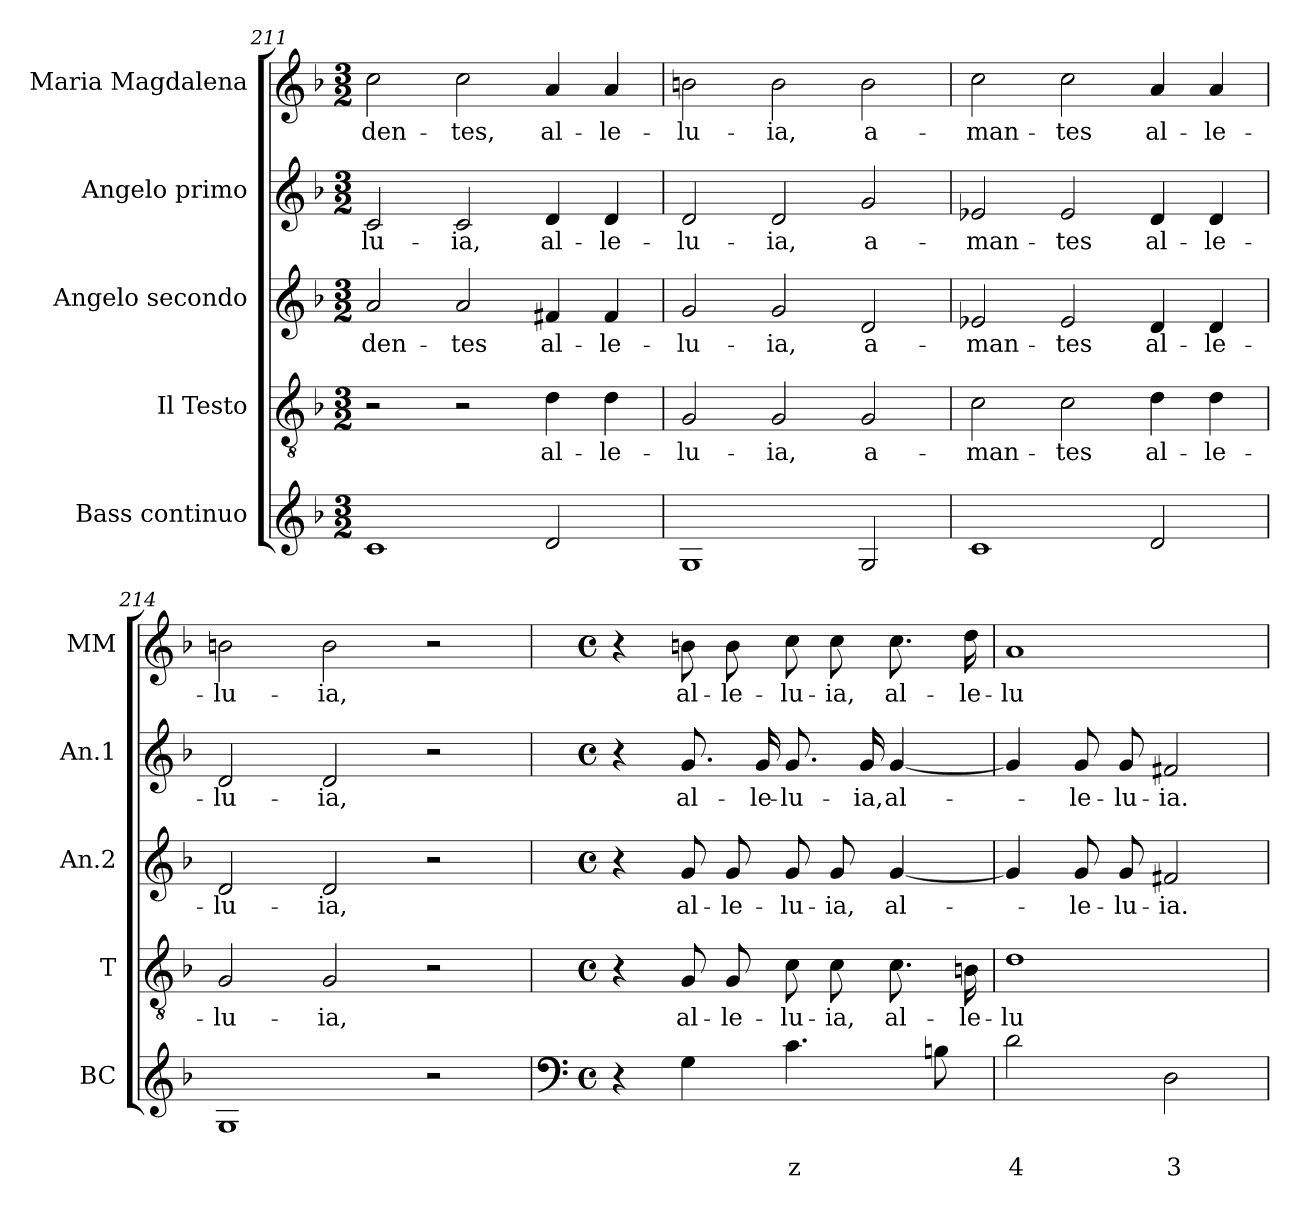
**kern	**text	**text	**kern	**text	**kern	**text	**kern	**text	**kern	**text
*part5	*part5	*part5	*part4	*part4	*part3	*part3	*part2	*part2	*part1	*part1
*staff5	*staff5	*staff5	*staff4	*staff4	*staff3	*staff3	*staff2	*staff2	*staff1	*staff1
*I"Bass continuo	*	*	*I"Il Testo	*	*I"Angelo  secondo	*	*I"Angelo  primo	*	*I"Maria  Magdalena	*
*I'BC	*	*	*I'T	*	*I'An.2	*	*I'An.1	*	*I'MM	*
!!LO:LB:g=z
*clefG2	*	*	*clefGv2	*	*clefG2	*	*clefG2	*	*clefG2	*
*k[b-]	*	*	*k[b-]	*	*k[b-]	*	*k[b-]	*	*k[b-]	*
*F:	*	*	*F:	*	*F:	*	*F:	*	*F:	*
*M3/2	*	*	*M3/2	*	*M3/2	*	*M3/2	*	*M3/2	*
=211	=211	=211	=211	=211	=211	=211	=211	=211	=211	=211
!	!	!	!	!	!	!LO:LY:b	!	!	!	!
!	!	!	!	!	!	!	!	!LO:LY:b	!	!
!	!	!	!	!	!	!	!	!	!	!LO:LY:b
1c	.	.	2r	.	2a/	-den-	2c/	-lu-	2cc\	-den-
!	!	!	!	!	!	!LO:LY:b	!	!	!	!
!	!	!	!	!	!	!	!	!LO:LY:b	!	!
!	!	!	!	!	!	!	!	!	!	!LO:LY:b
.	.	.	2r	.	2a/	-tes	2c/	-ia,	2cc\	-tes,
!	!	!	!	!LO:LY:b	!	!	!	!	!	!
!	!	!	!	!	!	!LO:LY:b	!	!	!	!
!	!	!	!	!	!	!	!	!LO:LY:b	!	!
!	!	!	!	!	!	!	!	!	!	!LO:LY:b
2d/	.	.	4d\	al-	4f#X/	al-	4d/	al-	4a/	al-
!	!	!	!	!LO:LY:b	!	!	!	!	!	!
!	!	!	!	!	!	!LO:LY:b	!	!	!	!
!	!	!	!	!	!	!	!	!LO:LY:b	!	!
!	!	!	!	!	!	!	!	!	!	!LO:LY:b
.	.	.	4d\	-le-	4f#/	-le-	4d/	-le-	4a/	-le-
=212	=212	=212	=212	=212	=212	=212	=212	=212	=212	=212
!	!	!	!	!LO:LY:b	!	!	!	!	!	!
!	!	!	!	!	!	!LO:LY:b	!	!	!	!
!	!	!	!	!	!	!	!	!LO:LY:b	!	!
!	!	!	!	!	!	!	!	!	!	!LO:LY:b
1G	.	.	2G/	-lu-	2g/	-lu-	2d/	-lu-	2bn\	-lu-
!	!	!	!	!LO:LY:b	!	!	!	!	!	!
!	!	!	!	!	!	!LO:LY:b	!	!	!	!
!	!	!	!	!	!	!	!	!LO:LY:b	!	!
!	!	!	!	!	!	!	!	!	!	!LO:LY:b
.	.	.	2G/	-ia,	2g/	-ia,	2d/	-ia,	2b\	-ia,
!	!	!	!	!LO:LY:b	!	!	!	!	!	!
!	!	!	!	!	!	!LO:LY:b	!	!	!	!
!	!	!	!	!	!	!	!	!LO:LY:b	!	!
!	!	!	!	!	!	!	!	!	!	!LO:LY:b
2G/	.	.	2G/	a-	2d/	a-	2g/	a-	2b\	a-
=213	=213	=213	=213	=213	=213	=213	=213	=213	=213	=213
!	!	!	!	!LO:LY:b	!	!	!	!	!	!
!	!	!	!	!	!	!LO:LY:b	!	!	!	!
!	!	!	!	!	!	!	!	!LO:LY:b	!	!
!	!	!	!	!	!	!	!	!	!	!LO:LY:b
1c	.	.	2c\	-man-	2e-X/	-man-	2e-X/	-man-	2cc\	-man-
!	!	!	!	!LO:LY:b	!	!	!	!	!	!
!	!	!	!	!	!	!LO:LY:b	!	!	!	!
!	!	!	!	!	!	!	!	!LO:LY:b	!	!
!	!	!	!	!	!	!	!	!	!	!LO:LY:b
.	.	.	2c\	-tes	2e-/	-tes	2e-/	-tes	2cc\	-tes
!	!	!	!	!LO:LY:b	!	!	!	!	!	!
!	!	!	!	!	!	!LO:LY:b	!	!	!	!
!	!	!	!	!	!	!	!	!LO:LY:b	!	!
!	!	!	!	!	!	!	!	!	!	!LO:LY:b
2d/	.	.	4d\	al-	4d/	al-	4d/	al-	4a/	al-
!	!	!	!	!LO:LY:b	!	!	!	!	!	!
!	!	!	!	!	!	!LO:LY:b	!	!	!	!
!	!	!	!	!	!	!	!	!LO:LY:b	!	!
!	!	!	!	!	!	!	!	!	!	!LO:LY:b
.	.	.	4d\	-le-	4d/	-le-	4d/	-le-	4a/	-le-
=214	=214	=214	=214	=214	=214	=214	=214	=214	=214	=214
!	!	!	!	!LO:LY:b	!	!	!	!	!	!
!	!	!	!	!	!	!LO:LY:b	!	!	!	!
!	!	!	!	!	!	!	!	!LO:LY:b	!	!
!	!	!	!	!	!	!	!	!	!	!LO:LY:b
1G	.	.	2G/	-lu-	2d/	-lu-	2d/	-lu-	2bn\	-lu-
!	!	!	!	!LO:LY:b	!	!	!	!	!	!
!	!	!	!	!	!	!LO:LY:b	!	!	!	!
!	!	!	!	!	!	!	!	!LO:LY:b	!	!
!	!	!	!	!	!	!	!	!	!	!LO:LY:b
.	.	.	2G/	-ia,	2d/	-ia,	2d/	-ia,	2b\	-ia,
2r	.	.	2r	.	2r	.	2r	.	2r	.
=215	=215	=215	=215	=215	=215	=215	=215	=215	=215	=215
*clefF4	*	*	*	*	*	*	*	*	*	*
*M4/4	*	*	*M4/4	*	*M4/4	*	*M4/4	*	*M4/4	*
*met(c)	*	*	*met(c)	*	*met(c)	*	*met(c)	*	*met(c)	*
4r	.	.	4r	.	4r	.	4r	.	4r	.
!	!	!	!	!LO:LY:b	!	!	!	!	!	!
!	!	!	!	!	!	!LO:LY:b	!	!	!	!
!	!	!	!	!	!	!	!	!LO:LY:b	!	!
!	!	!	!	!	!	!	!	!	!	!LO:LY:b
4G\	.	.	8G/	al-	8g/	al-	8.g/	al-	8bn\	al-
!	!	!	!	!LO:LY:b	!	!	!	!	!	!
!	!	!	!	!	!	!LO:LY:b	!	!	!	!
!	!	!	!	!	!	!	!	!	!	!LO:LY:b
.	.	.	8G/	-le-	8g/	-le-	.	.	8b\	-le-
!	!	!	!	!	!	!	!	!LO:LY:b	!	!
.	.	.	.	.	.	.	16g/	-le-	.	.
!	!	!LO:LY:b	!	!	!	!	!	!	!	!
!	!	!	!	!LO:LY:b	!	!	!	!	!	!
!	!	!	!	!	!	!LO:LY:b	!	!	!	!
!	!	!	!	!	!	!	!	!LO:LY:b	!	!
!	!	!	!	!	!	!	!	!	!	!LO:LY:b
4.c\	.	z	8c\	-lu-	8g/	-lu-	8.g/	-lu-	8cc\	-lu-
!	!	!	!	!LO:LY:b	!	!	!	!	!	!
!	!	!	!	!	!	!LO:LY:b	!	!	!	!
!	!	!	!	!	!	!	!	!	!	!LO:LY:b
.	.	.	8c\	-ia,	8g/	-ia,	.	.	8cc\	-ia,
!	!	!	!	!	!	!	!	!LO:LY:b	!	!
.	.	.	.	.	.	.	16g/	-ia,	.	.
!	!	!	!	!LO:LY:b	!	!	!	!	!	!
!	!	!	!	!	!	!LO:LY:b	!	!	!	!
!	!	!	!	!	!	!	!	!LO:LY:b	!	!
!	!	!	!	!	!	!	!	!	!	!LO:LY:b
.	.	.	8.c\	al-	[4g/	al-	[4g/	al-	8.cc\	al-
8Bn\	.	.	.	.	.	.	.	.	.	.
!	!	!	!	!LO:LY:b	!	!	!	!	!	!
!	!	!	!	!	!	!	!	!	!	!LO:LY:b
.	.	.	16Bn\	-le-	.	.	.	.	16dd\	-le-
=216	=216	=216	=216	=216	=216	=216	=216	=216	=216	=216
!	!	!LO:LY:b	!	!	!	!	!	!	!	!
!	!	!	!	!LO:LY:b	!	!	!	!	!	!
!	!	!	!	!	!	!	!	!	!	!LO:LY:b
2d\	.	4	1d	-lu-	4g/]	.	4g/]	.	1a	-lu-
!	!	!	!	!	!	!LO:LY:b	!	!	!	!
!	!	!	!	!	!	!	!	!LO:LY:b	!	!
.	.	.	.	.	8g/	-le-	8g/	-le-	.	.
!	!	!	!	!	!	!LO:LY:b	!	!	!	!
!	!	!	!	!	!	!	!	!LO:LY:b	!	!
.	.	.	.	.	8g/	-lu-	8g/	-lu-	.	.
!	!	!LO:LY:b	!	!	!	!	!	!	!	!
!	!	!	!	!	!	!LO:LY:b	!	!	!	!
!	!	!	!	!	!	!	!	!LO:LY:b	!	!
2D\	.	3	.	.	2f#X/	-ia.	2f#X/	-ia.	.	.
=	=	=	=	=	=	=	=	=	=	=
*-	*-	*-	*-	*-	*-	*-	*-	*-	*-	*-
